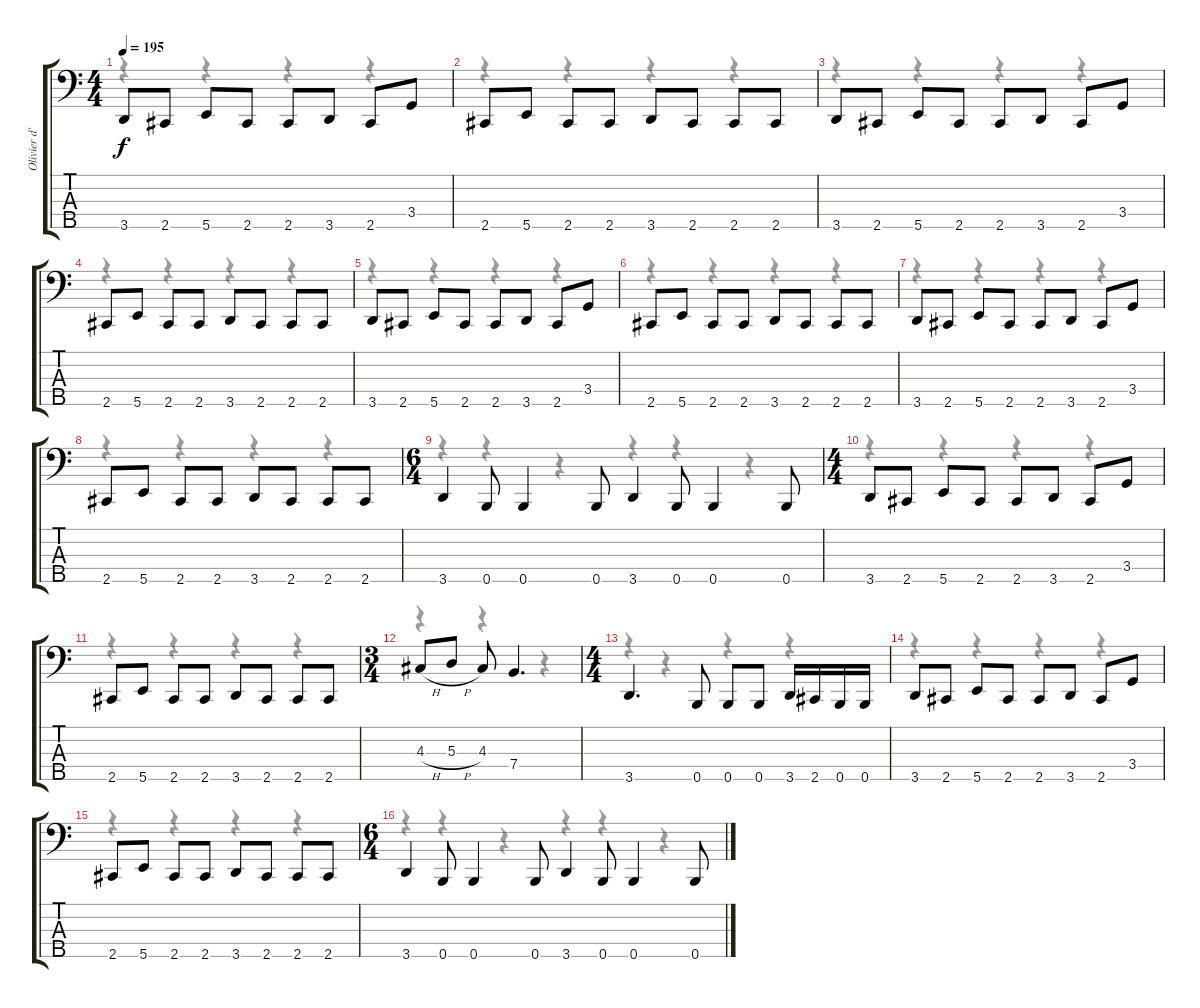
\track ("Olivier d'Aries (Bass)" "Olivier d'") {instrument electricbassfinger}
\staff {score tabs}
\tuning (G2 D2 A1 E1 B0) {hide}
\voice
\ts (4 4)
\tempo 195
\clef f4
\ks c
3.5.8{dy f} 2.5.8 5.5.8 2.5.8 2.5.8 3.5.8 2.5.8 3.4.8 |
2.5.8 5.5.8 2.5.8 2.5.8 3.5.8 2.5.8 2.5.8 2.5.8 |
3.5.8 2.5.8 5.5.8 2.5.8 2.5.8 3.5.8 2.5.8 3.4.8 |
2.5.8 5.5.8 2.5.8 2.5.8 3.5.8 2.5.8 2.5.8 2.5.8 |
3.5.8 2.5.8 5.5.8 2.5.8 2.5.8 3.5.8 2.5.8 3.4.8 |
2.5.8 5.5.8 2.5.8 2.5.8 3.5.8 2.5.8 2.5.8 2.5.8 |
3.5.8 2.5.8 5.5.8 2.5.8 2.5.8 3.5.8 2.5.8 3.4.8 |
2.5.8 5.5.8 2.5.8 2.5.8 3.5.8 2.5.8 2.5.8 2.5.8 |
\ts (6 4)
3.5.4 0.5.8 0.5.4 0.5.8 3.5.4 0.5.8 0.5.4 0.5.8 |
\ts (4 4)
3.5.8 2.5.8 5.5.8 2.5.8 2.5.8 3.5.8 2.5.8 3.4.8 |
2.5.8 5.5.8 2.5.8 2.5.8 3.5.8 2.5.8 2.5.8 2.5.8 |
\ts (3 4)
4.3{h}.8 5.3{h}.8 4.3.8 7.4.4{d} |
\ts (4 4)
3.5.4{d} 0.5.8 0.5.8 0.5.8 3.5.16 2.5.16 0.5.16 0.5.16 |
3.5.8 2.5.8 5.5.8 2.5.8 2.5.8 3.5.8 2.5.8 3.4.8 |
2.5.8 5.5.8 2.5.8 2.5.8 3.5.8 2.5.8 2.5.8 2.5.8 |
\ts (6 4)
3.5.4 0.5.8 0.5.4 0.5.8 3.5.4 0.5.8 0.5.4 0.5.8
\voice
\clef f4
\ottava regular
\simile none
\ks c
r.4{dy f} r.4 r.4 r.4 |
r.4 r.4 r.4 r.4 |
r.4 r.4 r.4 r.4 |
r.4 r.4 r.4 r.4 |
r.4 r.4 r.4 r.4 |
r.4 r.4 r.4 r.4 |
r.4 r.4 r.4 r.4 |
r.4 r.4 r.4 r.4 |
r.4 r.4 r.4 r.4 r.4 r.4 |
r.4 r.4 r.4 r.4 |
r.4 r.4 r.4 r.4 |
r.4 r.4 r.4 |
r.4 r.4 r.4 r.4 |
r.4 r.4 r.4 r.4 |
r.4 r.4 r.4 r.4 |
r.4 r.4 r.4 r.4 r.4 r.4
